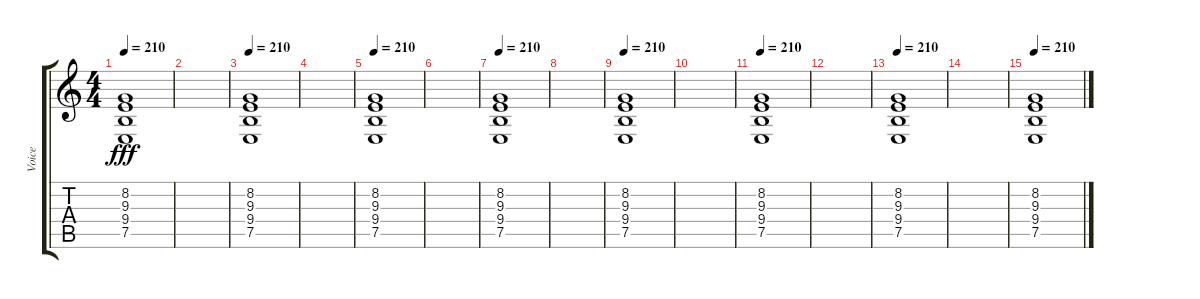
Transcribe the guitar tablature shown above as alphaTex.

\track ("Voice" "Voice") {instrument choiraahs}
\staff {score tabs}
\tuning (E4 B3 G3 D3 A2 E2) {hide}
\ts (4 4)
\tempo 210
\clef g2
\ks c
(8.2 9.3 9.4 7.5).1{dy fff instrument tubularbells} |
|
\tempo 210
(8.2 9.3 9.4 7.5).1{instrument tubularbells} |
|
\tempo 210
(8.2 9.3 9.4 7.5).1{instrument tubularbells} |
|
\tempo 210
(8.2 9.3 9.4 7.5).1{instrument tubularbells} |
|
\tempo 210
(8.2 9.3 9.4 7.5).1{instrument tubularbells} |
|
\tempo 210
(8.2 9.3 9.4 7.5).1{instrument tubularbells} |
|
\tempo 210
(8.2 9.3 9.4 7.5).1{instrument tubularbells} |
|
\tempo 210
(8.2 9.3 9.4 7.5).1{instrument tubularbells}
